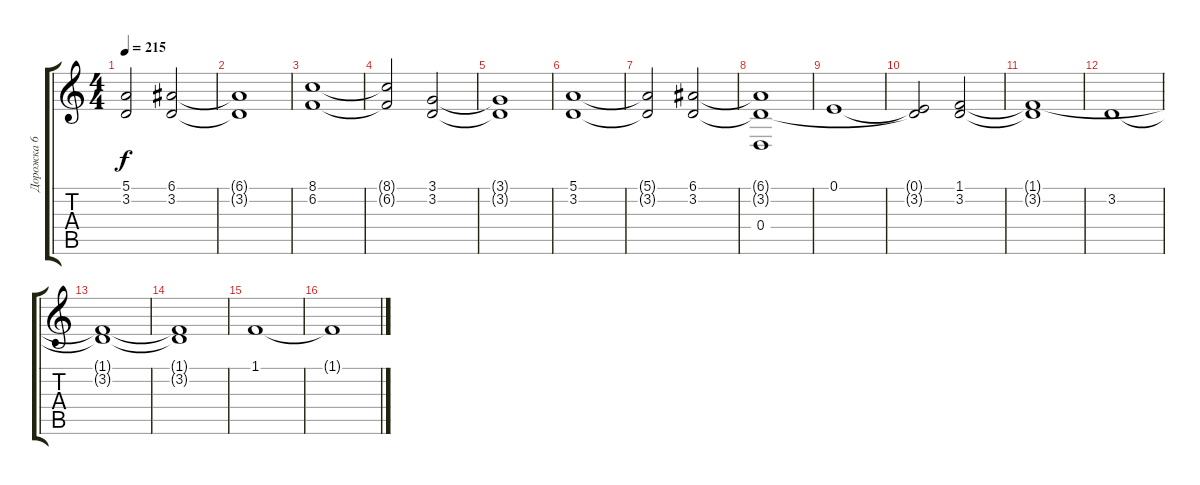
\track ("Дорожка 6" "Дорожка 6") {instrument choiraahs}
\staff {score tabs}
\tuning (E4 B3 G3 D3 A2 E2) {hide}
\ts (4 4)
\tempo 215
\clef g2
\ks c
(5.1{t} 3.2{t}).2{dy f} (6.1 3.2).2 |
(6.1{t} 3.2{t}).1 |
(8.1 6.2).1 |
(8.1{t} 6.2{t}).2 (3.1 3.2).2 |
(3.1{t} 3.2{t}).1 |
(5.1 3.2).1 |
(5.1{t} 3.2{t}).2 (6.1 3.2).2 |
(6.1{t} 3.2{t} 0.4).1 |
0.1.1 |
(0.1{t} 3.2{t}).2 (1.1 3.2).2 |
(1.1{t} 3.2{t}).1 |
3.2.1 |
(1.1{t} 3.2{t}).1 |
(1.1{t} 3.2{t}).1 |
1.1.1 |
1.1{t}.1
